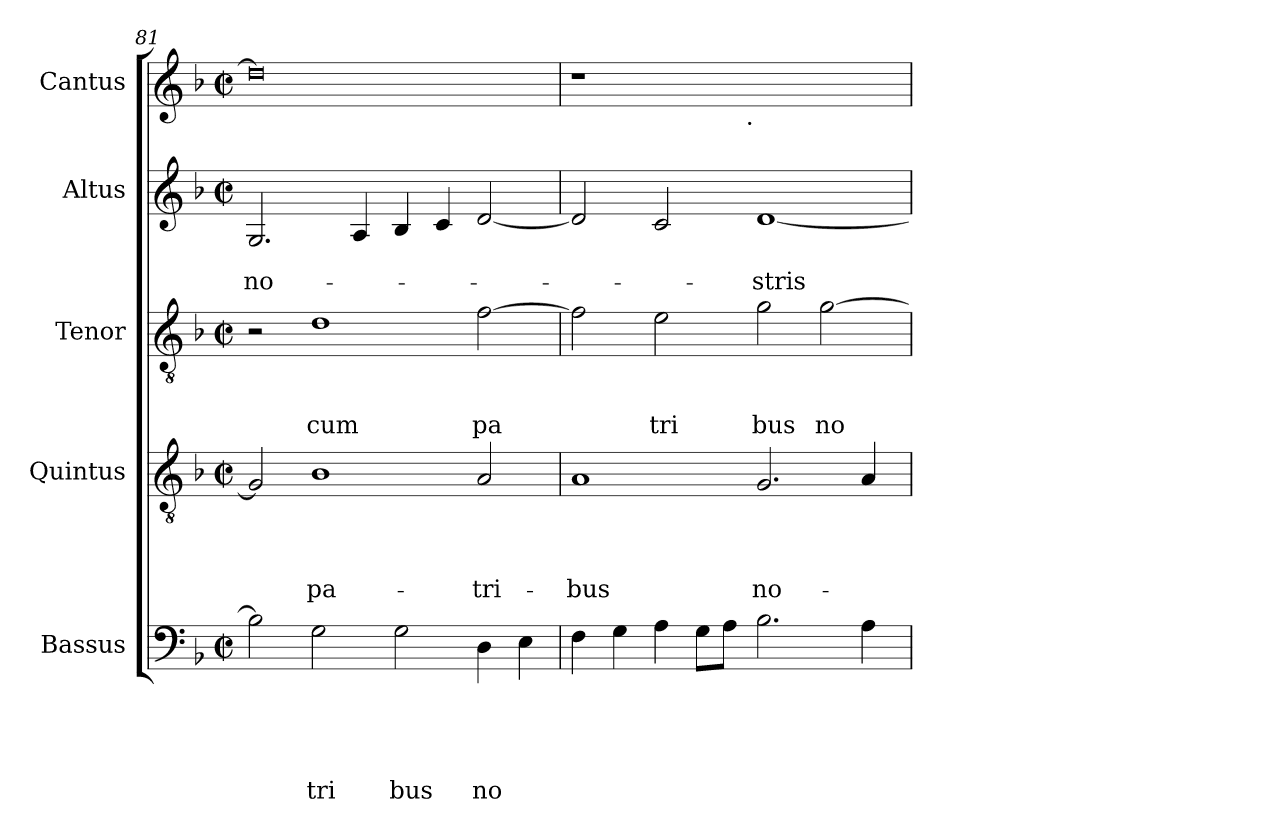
**kern	**text	**text	**text	**text	**text	**kern	**text	**text	**text	**text	**kern	**text	**text	**text	**kern	**text	**text	**kern	**text
*part5	*part5	*part5	*part5	*part5	*part5	*part4	*part4	*part4	*part4	*part4	*part3	*part3	*part3	*part3	*part2	*part2	*part2	*part1	*part1
*staff5	*staff5	*staff5	*staff5	*staff5	*staff5	*staff4	*staff4	*staff4	*staff4	*staff4	*staff3	*staff3	*staff3	*staff3	*staff2	*staff2	*staff2	*staff1	*staff1
*I"Bassus	*	*	*	*	*	*I"Quintus	*	*	*	*	*I"Tenor	*	*	*	*I"Altus	*	*	*I"Cantus	*
*clefF4	*	*	*	*	*	*clefGv2	*	*	*	*	*clefGv2	*	*	*	*clefG2	*	*	*clefG2	*
*k[b-]	*	*	*	*	*	*k[b-]	*	*	*	*	*k[b-]	*	*	*	*k[b-]	*	*	*k[b-]	*
*F:	*	*	*	*	*	*F:	*	*	*	*	*F:	*	*	*	*F:	*	*	*F:	*
*M2/2	*	*	*	*	*	*M2/2	*	*	*	*	*M2/2	*	*	*	*M2/2	*	*	*M2/2	*
*met(c|)	*	*	*	*	*	*met(c|)	*	*	*	*	*met(c|)	*	*	*	*met(c|)	*	*	*met(c|)	*
=81	=81	=81	=81	=81	=81	=81	=81	=81	=81	=81	=81	=81	=81	=81	=81	=81	=81	=81	=81
!	!	!	!	!	!	!	!	!	!	!	!	!	!	!	!	!	!LO:LY:b	!	!
2B-\]	.	.	.	.	.	2G/]	.	.	.	.	2r	.	.	.	2.G/	.	no-	0dd]	.
!	!	!	!	!	!LO:LY:b	!	!	!	!	!LO:LY:b	!	!	!	!LO:LY:b	!	!	!	!	!
2G\	.	.	.	.	tri	1B-	.	.	.	pa-	1d	.	.	cum	.	.	.	.	.
.	.	.	.	.	.	.	.	.	.	.	.	.	.	.	4A/	.	.	.	.
!	!	!	!	!	!LO:LY:b	!	!	!	!	!	!	!	!	!	!	!	!	!	!
2G\	.	.	.	.	bus	.	.	.	.	.	.	.	.	.	4B-/	.	.	.	.
.	.	.	.	.	.	.	.	.	.	.	.	.	.	.	4c/	.	.	.	.
!	!	!	!	!	!LO:LY:b	!	!	!	!	!LO:LY:b	!	!	!	!LO:LY:b	!	!	!	!	!
4D\	.	.	.	.	no	2A/	.	.	.	-tri-	[>2f\	.	.	pa	[<2d/	.	.	.	.
4E\	.	.	.	.	.	.	.	.	.	.	.	.	.	.	.	.	.	.	.
=82	=82	=82	=82	=82	=82	=82	=82	=82	=82	=82	=82	=82	=82	=82	=82	=82	=82	=82	=82
!	!	!	!	!	!	!	!	!	!	!LO:LY:b	!	!	!	!	!	!	!	!	!
*	*	*	*	*	*	*	*	*	*	*	*	*	*	*	*	*	*	*^	*
4F\	.	.	.	.	.	1A	.	.	.	-bus	2f\]	.	.	.	2d/]	.	.	1r	2ryy	.
4G\	.	.	.	.	.	.	.	.	.	.	.	.	.	.	.	.	.	.	.	.
!	!	!	!	!	!	!	!	!	!	!	!	!	!	!LO:LY:b	!	!	!	!	!	!
4A\	.	.	.	.	.	.	.	.	.	.	2e\	.	.	tri	2c/	.	.	.	4...ryy	.
8G\L	.	.	.	.	.	.	.	.	.	.	.	.	.	.	.	.	.	.	.	.
8A\J	.	.	.	.	.	.	.	.	.	.	.	.	.	.	.	.	.	.	.	.
!	!	!	!	!	!	!	!	!	!	!	!	!	!	!	!	!	!	!	!LO:TX:b:t=.	!
.	.	.	.	.	.	.	.	.	.	.	.	.	.	.	.	.	.	.	1ryy	.
!	!	!	!	!	!	!	!	!	!	!LO:LY:b	!	!	!	!LO:LY:b	!	!	!LO:LY:b	!	!	!
2.B-\	.	.	.	.	.	2.G/	.	.	.	no-	2g\	.	.	bus	[>1d	.	-stris	1ryy	.	.
!	!	!	!	!	!	!	!	!	!	!	!	!	!	!LO:LY:b	!	!	!	!	!	!
.	.	.	.	.	.	.	.	.	.	.	[>2g\	.	.	no	.	.	.	.	.	.
4A\	.	.	.	.	.	4A/	.	.	.	.	.	.	.	.	.	.	.	.	.	.
.	.	.	.	.	.	.	.	.	.	.	.	.	.	.	.	.	.	.	32ryy	.
*	*	*	*	*	*	*	*	*	*	*	*	*	*	*	*	*	*	*v	*v	*
=	=	=	=	=	=	=	=	=	=	=	=	=	=	=	=	=	=	=	=
*-	*-	*-	*-	*-	*-	*-	*-	*-	*-	*-	*-	*-	*-	*-	*-	*-	*-	*-	*-
